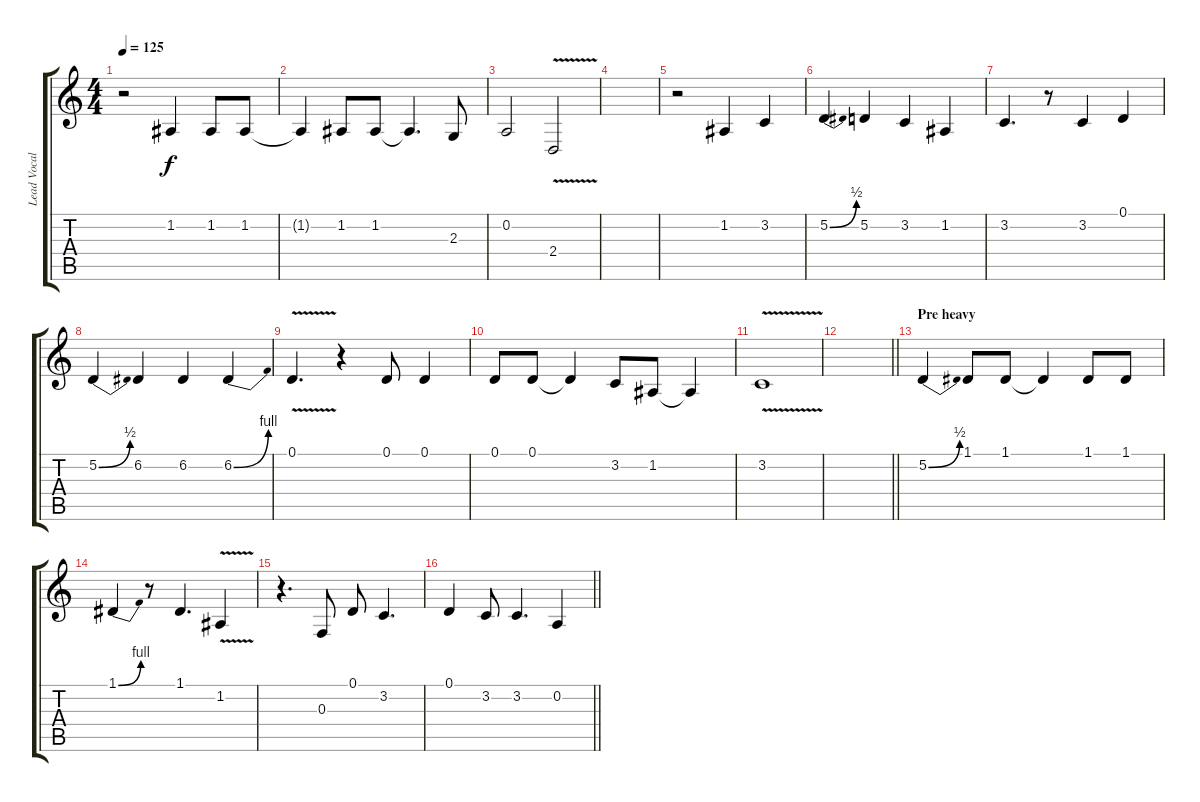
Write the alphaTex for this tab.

\track ("Lead Vocals" "Lead Vocal") {instrument lead2sawtooth}
\staff {score tabs}
\tuning (D4 A3 F3 C3 G2 D2) {hide}
\ts (4 4)
\tempo 125
\clef g2
\ks c
r.2{dy f} 1.2.4 1.2.8 1.2.8 |
1.2{t}.4 1.2.8 1.2.8 1.2{t}.4{d} 2.3.8 |
0.2.2 2.4{v}.2 |
|
r.2 1.2.4 3.2.4 |
5.2{be (bend 0 0 60 2)}.4 5.2.4 3.2.4 1.2.4 |
3.2.4{d} r.8 3.2.4 0.1.4 |
5.2{be (bend 0 0 60 2)}.4 6.2.4 6.2.4 6.2{be (bend 0 0 60 4)}.4 |
0.1{v}.4{d} r.4 0.1.8 0.1.4 |
0.1.8 0.1.8 0.1{t}.4 3.2.8 1.2.8 1.2{t}.4 |
3.2{v}.1 |
\barLineRight lightlight
|
\section ("" "Pre heavy")
5.2{be (bend 0 0 60 2)}.4 1.1.8 1.1.8 1.1{t}.4 1.1.8 1.1.8 |
1.1{be (bend 0 0 60 4)}.4 r.8 1.1.4{d} 1.2{v}.4 |
r.4{d} 0.3.8 0.1.8 3.2.4{d} |
\barLineRight lightlight
0.1.4 3.2.8 3.2.4{d} 0.2.4
